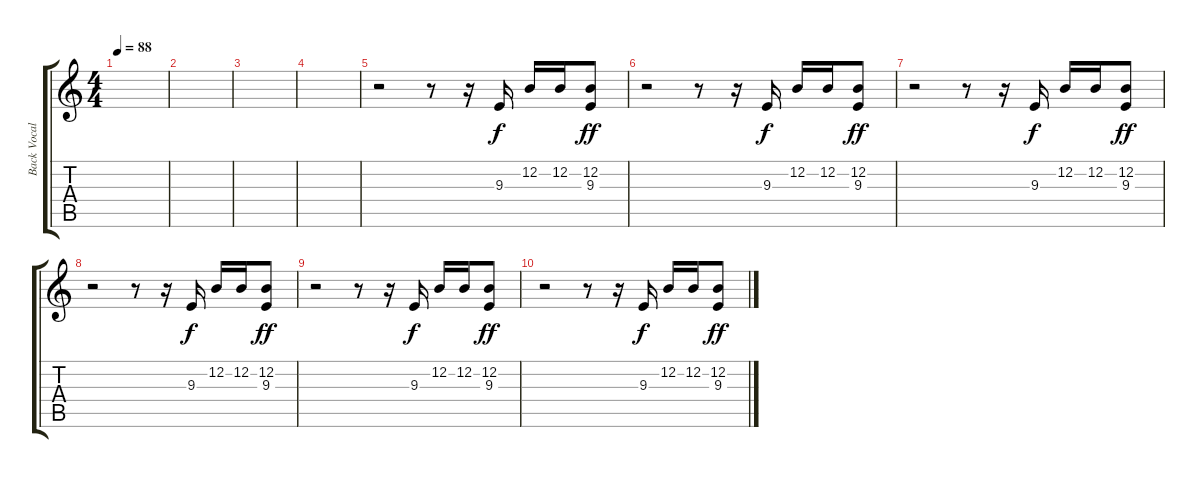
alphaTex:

\track ("Back Vocal" "Back Vocal") {instrument lead2sawtooth}
\staff {score tabs}
\tuning (E4 B3 G3 D3 A2 E2) {hide}
\ts (4 4)
\tempo 88
\clef g2
\ks c
|
|
|
|
r.2 r.8 r.16 9.3.16{dy f} 12.2.16 12.2.16 (12.2 9.3).8{dy ff} |
r.2 r.8 r.16 9.3.16{dy f} 12.2.16 12.2.16 (12.2 9.3).8{dy ff} |
r.2 r.8 r.16 9.3.16{dy f} 12.2.16 12.2.16 (12.2 9.3).8{dy ff} |
r.2 r.8 r.16 9.3.16{dy f} 12.2.16 12.2.16 (12.2 9.3).8{dy ff} |
r.2 r.8 r.16 9.3.16{dy f} 12.2.16 12.2.16 (12.2 9.3).8{dy ff} |
r.2 r.8 r.16 9.3.16{dy f} 12.2.16 12.2.16 (12.2 9.3).8{dy ff}
